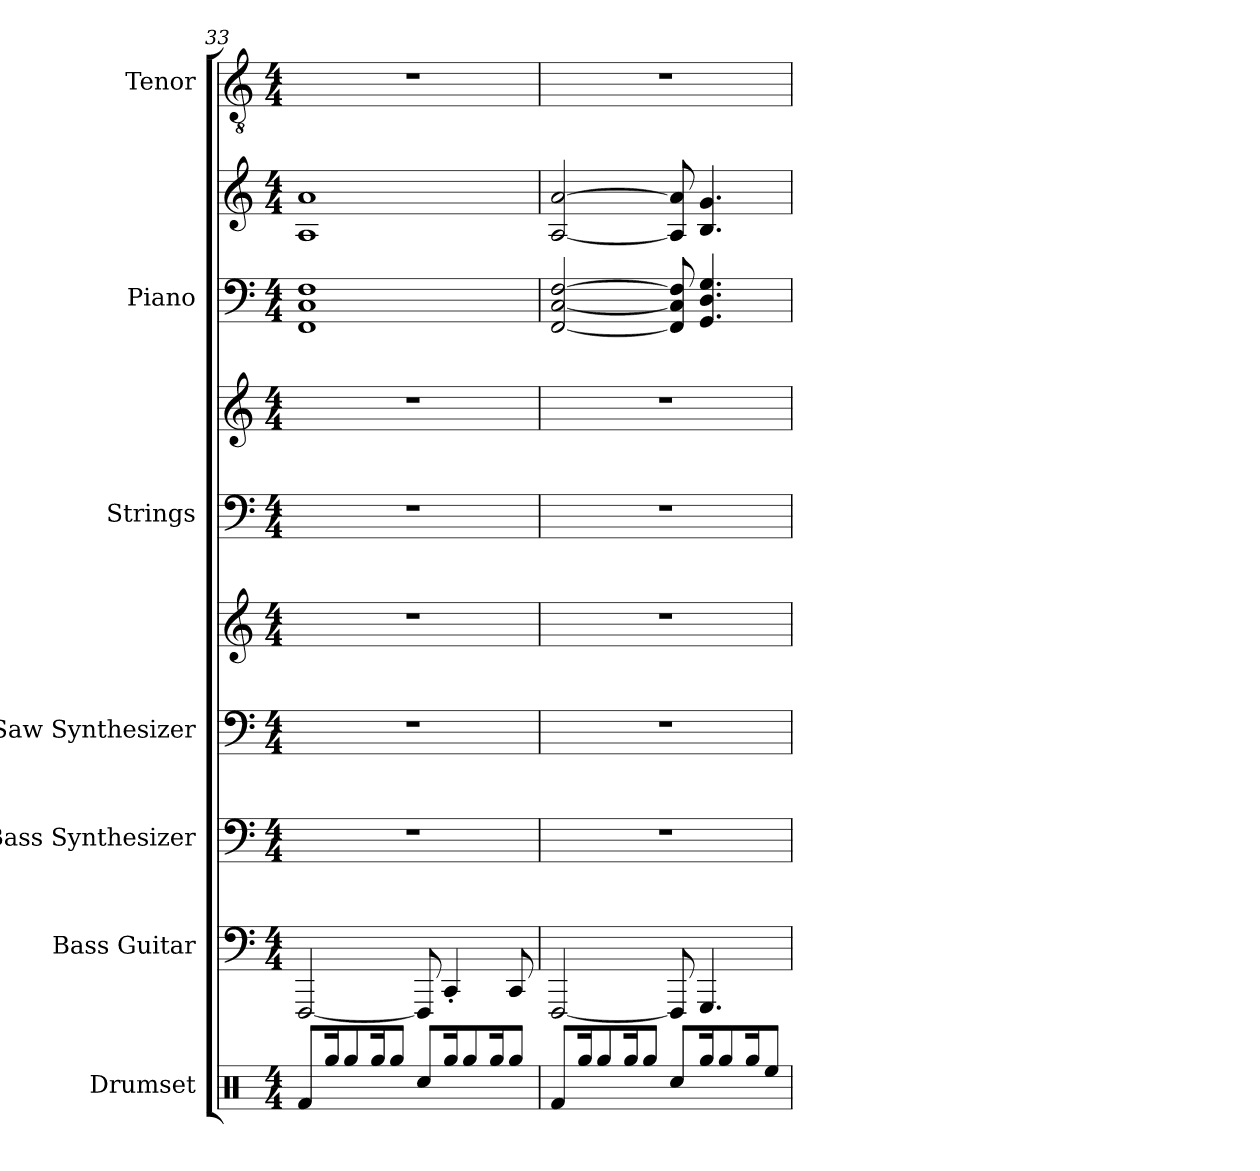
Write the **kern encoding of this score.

**kern	**kern	**kern	**kern	**kern	**kern	**kern	**kern	**kern	**kern
*part7	*part6	*part5	*part4	*part4	*part3	*part3	*part2	*part2	*part1
*staff10	*staff9	*staff8	*staff7	*staff6	*staff5	*staff4	*staff3	*staff2	*staff1
*I"Drumset	*I"Bass Guitar	*I"Bass Synthesizer	*I"Saw Synthesizer	*	*I"Strings	*	*I"Piano	*	*I"Tenor
*I'D. Set	*I'B. Guit.	*I'Synth.	*I'Synth.	*	*I'St.	*	*I'Pno.	*	*I'T.
!!LO:LB:g=z
*clefX	*	*clefF4	*clefF4	*clefG2	*clefF4	*clefG2	*clefF4	*clefG2	*clefGv2
*	*ITrd7c12	*	*	*	*	*	*	*	*
*k[]	*k[]	*k[]	*k[]	*k[]	*k[]	*k[]	*k[]	*k[]	*k[]
*M4/4	*M4/4	*M4/4	*M4/4	*M4/4	*M4/4	*M4/4	*M4/4	*M4/4	*M4/4
=33	=33	=33	=33	=33	=33	=33	=33	=33	=33
8Rf/L	[2FFFF/	1r	1r	1r	1r	1r	1FF 1C 1F	1A 1a	1r
16Rgg/K	.	.	.	.	.	.	.	.	.
8Rgg/	.	.	.	.	.	.	.	.	.
16Rgg/K	.	.	.	.	.	.	.	.	.
8Rgg/J	.	.	.	.	.	.	.	.	.
8Rcc/L	8FFFF/]	.	.	.	.	.	.	.	.
16Rgg/K	4CCC'/	.	.	.	.	.	.	.	.
8Rgg/	.	.	.	.	.	.	.	.	.
16Rgg/K	.	.	.	.	.	.	.	.	.
8Rgg/J	8CCC/	.	.	.	.	.	.	.	.
=34	=34	=34	=34	=34	=34	=34	=34	=34	=34
8Rf/L	[2FFFF/	1r	1r	1r	1r	1r	[2FF/ [2C/ [2F/	[2A/ [2a/	1r
16Rgg/K	.	.	.	.	.	.	.	.	.
8Rgg/	.	.	.	.	.	.	.	.	.
16Rgg/K	.	.	.	.	.	.	.	.	.
8Rgg/J	.	.	.	.	.	.	.	.	.
8Rcc/L	8FFFF/]	.	.	.	.	.	8FF/] 8C/] 8F/]	8A/] 8a/]	.
16Rgg/K	4.GGGG/	.	.	.	.	.	4.GG/ 4.D/ 4.G/	4.B/ 4.g/	.
8Rgg/	.	.	.	.	.	.	.	.	.
16Rgg/K	.	.	.	.	.	.	.	.	.
8Ree/J	.	.	.	.	.	.	.	.	.
=	=	=	=	=	=	=	=	=	=
*-	*-	*-	*-	*-	*-	*-	*-	*-	*-
